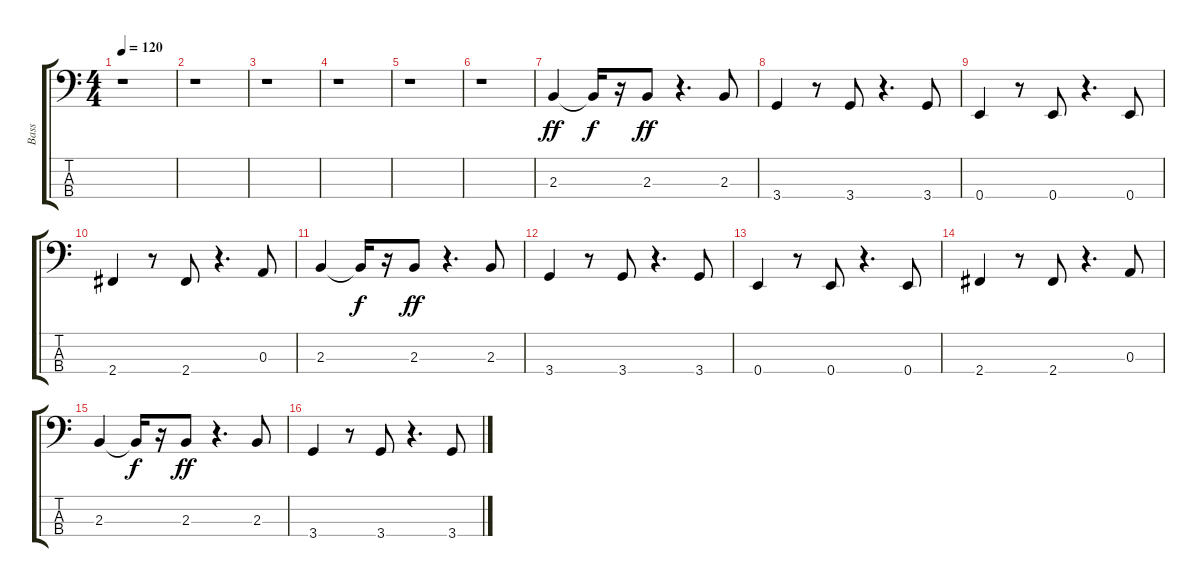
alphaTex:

\track ("Bass" "Bass") {instrument electricbassfinger}
\staff {score tabs}
\tuning (G2 D2 A1 E1) {hide}
\ts (4 4)
\tempo 120
\clef f4
\ks c
r.1{dy ff} |
r.1 |
r.1 |
r.1 |
r.1 |
r.1 |
2.3.4 2.3{t}.16{dy f} r.16 2.3.8{dy ff} r.4{d} 2.3.8 |
3.4.4 r.8 3.4.8 r.4{d} 3.4.8 |
0.4.4 r.8 0.4.8 r.4{d} 0.4.8 |
2.4.4 r.8 2.4.8 r.4{d} 0.3.8 |
2.3.4 2.3{t}.16{dy f} r.16 2.3.8{dy ff} r.4{d} 2.3.8 |
3.4.4 r.8 3.4.8 r.4{d} 3.4.8 |
0.4.4 r.8 0.4.8 r.4{d} 0.4.8 |
2.4.4 r.8 2.4.8 r.4{d} 0.3.8 |
2.3.4 2.3{t}.16{dy f} r.16 2.3.8{dy ff} r.4{d} 2.3.8 |
3.4.4 r.8 3.4.8 r.4{d} 3.4.8
